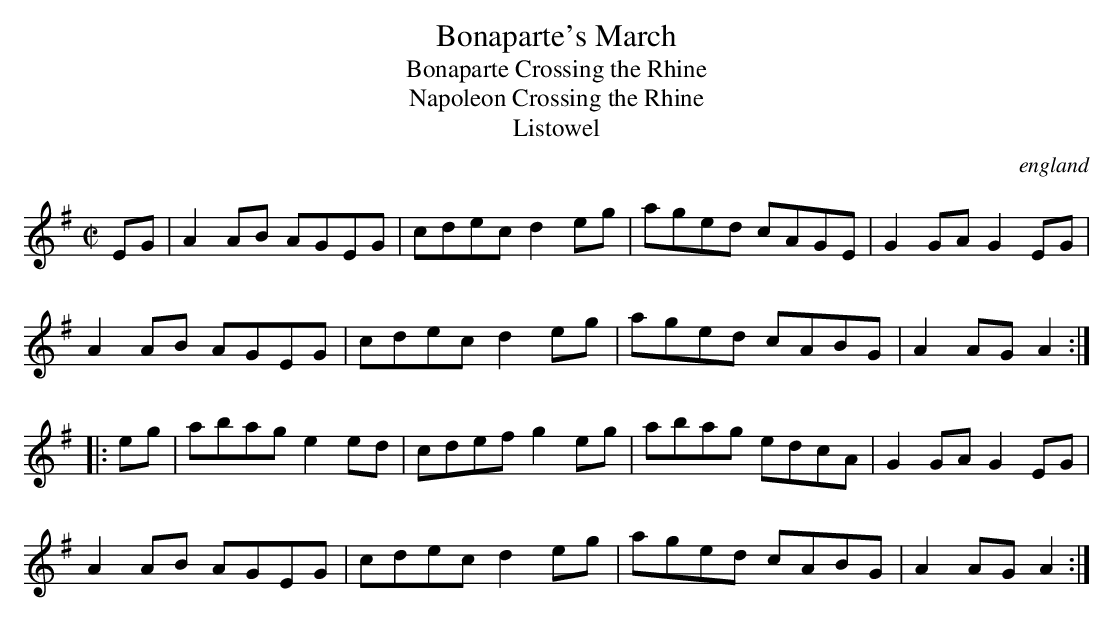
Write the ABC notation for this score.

X:1
T:Bonaparte's March
T:Bonaparte Crossing the Rhine
T:Napoleon Crossing the Rhine
T:Listowel
O:england
M:C|
K:Ador
EG|A2AB AGEG|cdec d2eg|aged cAGE|G2GA G2EG|
A2AB AGEG|cdec d2eg|aged cABG|A2AG A2:|
|:eg|abag e2ed|cdef g2eg|abag edcA|G2GA G2EG|
A2AB AGEG|cdec d2eg|aged cABG|A2AG A2:|
